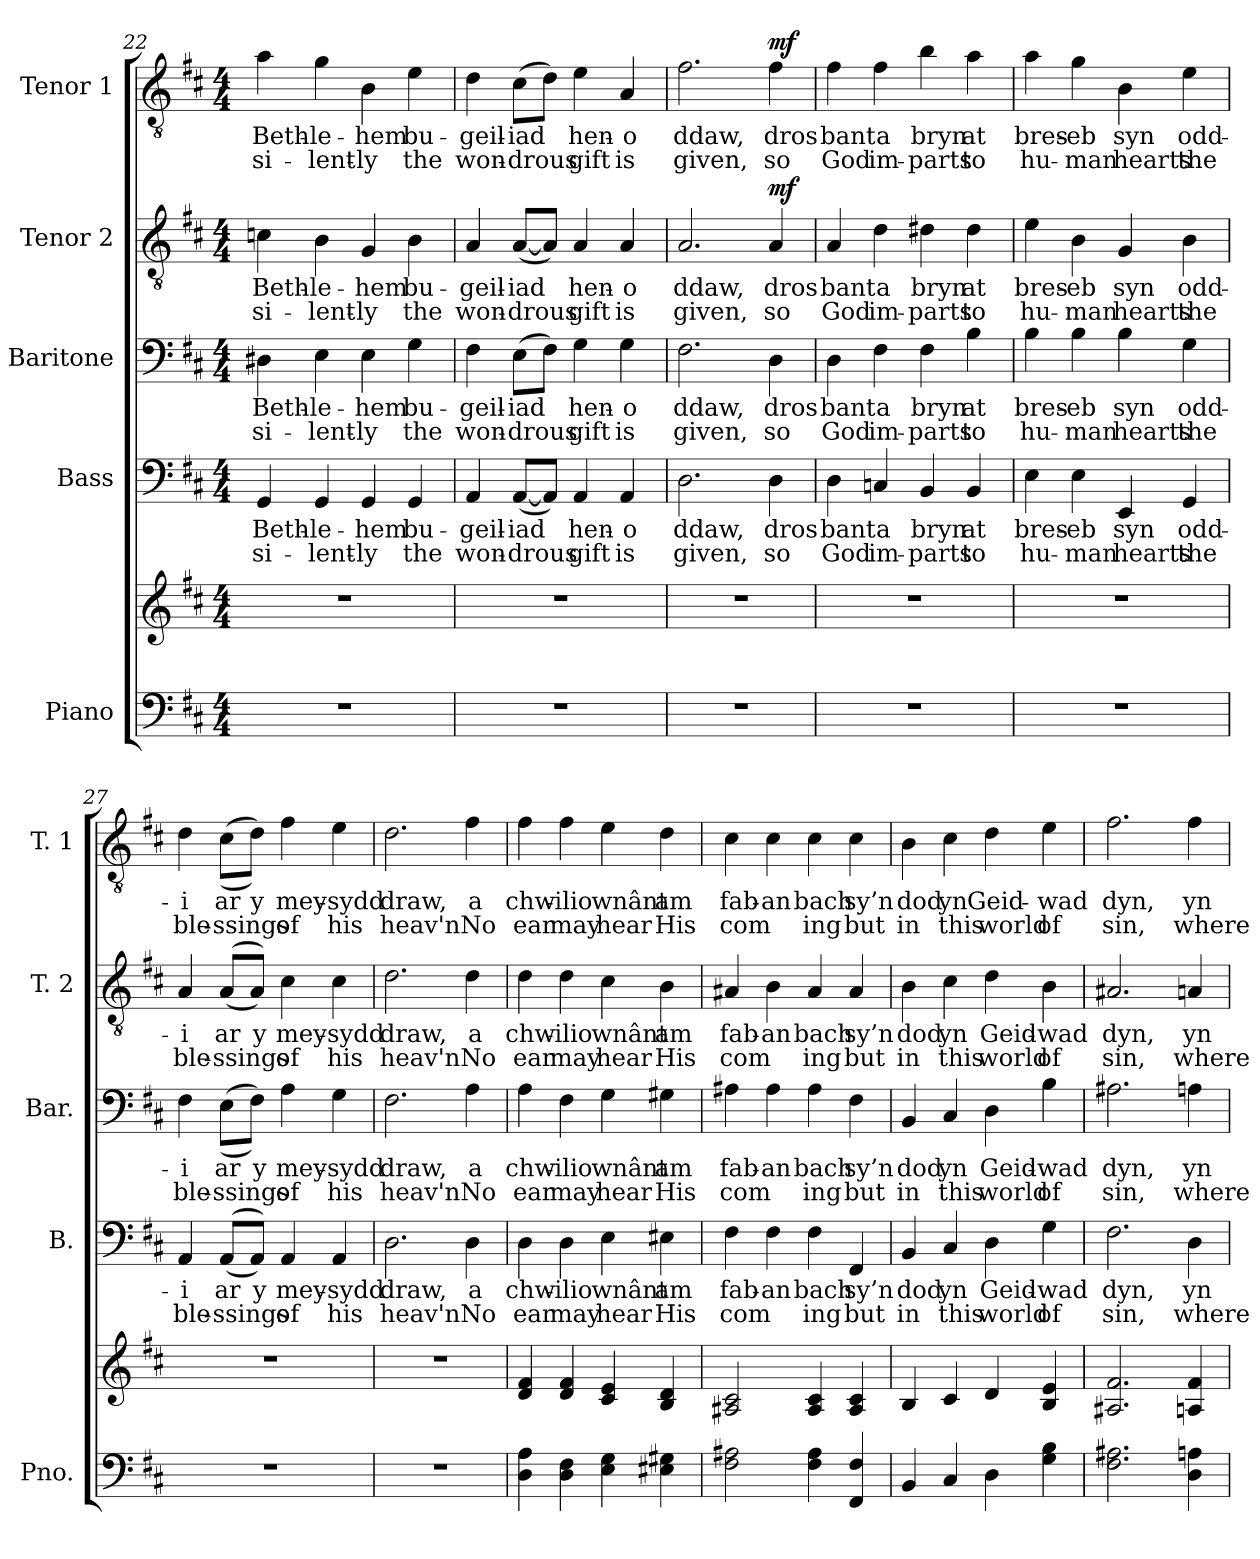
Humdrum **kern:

**kern	**kern	**kern	**text	**text	**kern	**text	**text	**kern	**text	**text	**dynam	**kern	**text	**text	**dynam
*part5	*part5	*part4	*part4	*part4	*part3	*part3	*part3	*part2	*part2	*part2	*part2	*part1	*part1	*part1	*part1
*staff6	*staff5	*staff4	*staff4	*staff4	*staff3	*staff3	*staff3	*staff2	*staff2	*staff2	*staff2	*staff1	*staff1	*staff1	*staff1
*I"Piano	*	*I"Bass	*	*	*I"Baritone	*	*	*I"Tenor 2	*	*	*	*I"Tenor 1	*	*	*
*I'Pno.	*	*I'B.	*	*	*I'Bar.	*	*	*I'T. 2	*	*	*	*I'T. 1	*	*	*
!!LO:PB:g=z
*clefF4	*clefG2	*clefF4	*	*	*clefF4	*	*	*clefGv2	*	*	*	*clefGv2	*	*	*
*k[f#c#]	*k[f#c#]	*k[f#c#]	*	*	*k[f#c#]	*	*	*k[f#c#]	*	*	*	*k[f#c#]	*	*	*
*M4/4	*M4/4	*M4/4	*	*	*M4/4	*	*	*M4/4	*	*	*	*M4/4	*	*	*
=22	=22	=22	=22	=22	=22	=22	=22	=22	=22	=22	=22	=22	=22	=22	=22
!	!	!	!LO:LY:b	!LO:LY:b	!	!LO:LY:b	!LO:LY:b	!	!LO:LY:b	!LO:LY:b	!	!	!LO:LY:b	!LO:LY:b	!
1r	1r	4GG/	Beth-	si-	4D#X\	Beth-	si-	4cn\	Beth-	si-	.	4a\	Beth-	si-	.
!	!	!	!LO:LY:b	!LO:LY:b	!	!LO:LY:b	!LO:LY:b	!	!LO:LY:b	!LO:LY:b	!	!	!LO:LY:b	!LO:LY:b	!
.	.	4GG/	-le-	-lent-	4E\	-le-	-lent-	4B\	-le-	-lent-	.	4g\	-le-	-lent-	.
!	!	!	!LO:LY:b	!LO:LY:b	!	!LO:LY:b	!LO:LY:b	!	!LO:LY:b	!LO:LY:b	!	!	!LO:LY:b	!LO:LY:b	!
.	.	4GG/	-hem	-ly	4E\	-hem	-ly	4G/	-hem	-ly	.	4B\	-hem	-ly	.
!	!	!	!LO:LY:b	!LO:LY:b	!	!LO:LY:b	!LO:LY:b	!	!LO:LY:b	!LO:LY:b	!	!	!LO:LY:b	!LO:LY:b	!
.	.	4GG/	bu-	the	4G\	bu-	the	4B\	bu-	the	.	4e\	bu-	the	.
=23	=23	=23	=23	=23	=23	=23	=23	=23	=23	=23	=23	=23	=23	=23	=23
!	!	!	!LO:LY:b	!LO:LY:b	!	!LO:LY:b	!LO:LY:b	!	!LO:LY:b	!LO:LY:b	!	!	!LO:LY:b	!LO:LY:b	!
1r	1r	4AA/	-geil-	won-	4F#\	-geil-	won-	4A/	-geil-	won-	.	4d\	-geil-	won-	.
!	!	!	!LO:LY:b	!LO:LY:b	!	!LO:LY:b	!LO:LY:b	!	!LO:LY:b	!LO:LY:b	!	!	!LO:LY:b	!LO:LY:b	!
.	.	([8AA/L	-iad	-drous	(8E\L	-iad	-drous	([8A/L	-iad	-drous	.	(8c#\L	-iad	-drous	.
.	.	8AA/J])	.	.	8F#\J)	.	.	8A/J])	.	.	.	8d\J)	.	.	.
!	!	!	!LO:LY:b	!LO:LY:b	!	!LO:LY:b	!LO:LY:b	!	!LO:LY:b	!LO:LY:b	!	!	!LO:LY:b	!LO:LY:b	!
.	.	4AA/	hen-	gift	4G\	hen-	gift	4A/	hen-	gift	.	4e\	hen-	gift	.
!	!	!	!LO:LY:b	!LO:LY:b	!	!LO:LY:b	!LO:LY:b	!	!LO:LY:b	!LO:LY:b	!	!	!LO:LY:b	!LO:LY:b	!
.	.	4AA/	-o	is	4G\	-o	is	4A/	-o	is	.	4A/	-o	is	.
=24	=24	=24	=24	=24	=24	=24	=24	=24	=24	=24	=24	=24	=24	=24	=24
!	!	!	!LO:LY:b	!LO:LY:b	!	!LO:LY:b	!LO:LY:b	!	!LO:LY:b	!LO:LY:b	!	!	!LO:LY:b	!LO:LY:b	!
1r	1r	2.D\	ddaw,	given,	2.F#\	ddaw,	given,	2.A/	ddaw,	given,	.	2.f#\	ddaw,	given,	.
!	!	!	!LO:LY:b	!LO:LY:b	!	!LO:LY:b	!LO:LY:b	!	!LO:LY:b	!LO:LY:b	!LO:DY:a	!	!LO:LY:b	!LO:LY:b	!LO:DY:a
.	.	4D\	dros	so	4D\	dros	so	4A/	dros	so	mf	4f#\	dros	so	mf
=25	=25	=25	=25	=25	=25	=25	=25	=25	=25	=25	=25	=25	=25	=25	=25
!	!	!	!LO:LY:b	!LO:LY:b	!	!LO:LY:b	!LO:LY:b	!	!LO:LY:b	!LO:LY:b	!	!	!LO:LY:b	!LO:LY:b	!
1r	1r	4D\	bant	God	4D\	bant	God	4A/	bant	God	.	4f#\	bant	God	.
!	!	!	!LO:LY:b	!LO:LY:b	!	!LO:LY:b	!LO:LY:b	!	!LO:LY:b	!LO:LY:b	!	!	!LO:LY:b	!LO:LY:b	!
.	.	4Cn/	a	im-	4F#\	a	im-	4d\	a	im-	.	4f#\	a	im-	.
!	!	!	!LO:LY:b	!LO:LY:b	!	!LO:LY:b	!LO:LY:b	!	!LO:LY:b	!LO:LY:b	!	!	!LO:LY:b	!LO:LY:b	!
.	.	4BB/	bryn	-parts	4F#\	bryn	-parts	4d#X\	bryn	-parts	.	4b\	bryn	-parts	.
!	!	!	!LO:LY:b	!LO:LY:b	!	!LO:LY:b	!LO:LY:b	!	!LO:LY:b	!LO:LY:b	!	!	!LO:LY:b	!LO:LY:b	!
.	.	4BB/	at	to	4B\	at	to	4d#\	at	to	.	4a\	at	to	.
=26	=26	=26	=26	=26	=26	=26	=26	=26	=26	=26	=26	=26	=26	=26	=26
!	!	!	!LO:LY:b	!LO:LY:b	!	!LO:LY:b	!LO:LY:b	!	!LO:LY:b	!LO:LY:b	!	!	!LO:LY:b	!LO:LY:b	!
1r	1r	4E\	bres-	hu-	4B\	bres-	hu-	4e\	bres-	hu-	.	4a\	bres-	hu-	.
!	!	!	!LO:LY:b	!LO:LY:b	!	!LO:LY:b	!LO:LY:b	!	!LO:LY:b	!LO:LY:b	!	!	!LO:LY:b	!LO:LY:b	!
.	.	4E\	-eb	-man	4B\	-eb	-man	4B\	-eb	-man	.	4g\	-eb	-man	.
!	!	!	!LO:LY:b	!LO:LY:b	!	!LO:LY:b	!LO:LY:b	!	!LO:LY:b	!LO:LY:b	!	!	!LO:LY:b	!LO:LY:b	!
.	.	4EE/	syn	hearts	4B\	syn	hearts	4G/	syn	hearts	.	4B\	syn	hearts	.
!	!	!	!LO:LY:b	!LO:LY:b	!	!LO:LY:b	!LO:LY:b	!	!LO:LY:b	!LO:LY:b	!	!	!LO:LY:b	!LO:LY:b	!
.	.	4GG/	odd-	the	4G\	odd-	the	4B\	odd-	the	.	4e\	odd-	the	.
!!LO:LB:g=z
=27	=27	=27	=27	=27	=27	=27	=27	=27	=27	=27	=27	=27	=27	=27	=27
!	!	!	!LO:LY:b	!LO:LY:b	!	!LO:LY:b	!LO:LY:b	!	!LO:LY:b	!LO:LY:b	!	!	!LO:LY:b	!LO:LY:b	!
1r	1r	4AA/	-i	ble-	4F#\	-i	ble-	4A/	-i	ble-	.	4d\	-i	ble-	.
!	!	!	!LO:LY:b	!LO:LY:b	!	!LO:LY:b	!LO:LY:b	!	!LO:LY:b	!LO:LY:b	!	!	!LO:LY:b	!LO:LY:b	!
.	.	((8AA/L	ar	-ssings	((8E\L	ar	-ssings	((8A/L	ar	-ssings	.	((8c#\L	ar	-ssings	.
!	!	!	!LO:LY:b	!	!	!LO:LY:b	!	!	!LO:LY:b	!	!	!	!LO:LY:b	!	!
.	.	8AA/J))	y	.	8F#\J))	y	.	8A/J))	y	.	.	8d\J))	y	.	.
!	!	!	!LO:LY:b	!LO:LY:b	!	!LO:LY:b	!LO:LY:b	!	!LO:LY:b	!LO:LY:b	!	!	!LO:LY:b	!LO:LY:b	!
.	.	4AA/	mey-	of	4A\	mey-	of	4c#\	mey-	of	.	4f#\	mey-	of	.
!	!	!	!LO:LY:b	!LO:LY:b	!	!LO:LY:b	!LO:LY:b	!	!LO:LY:b	!LO:LY:b	!	!	!LO:LY:b	!LO:LY:b	!
.	.	4AA/	-sydd	his	4G\	-sydd	his	4c#\	-sydd	his	.	4e\	-sydd	his	.
=28	=28	=28	=28	=28	=28	=28	=28	=28	=28	=28	=28	=28	=28	=28	=28
!	!	!	!LO:LY:b	!LO:LY:b	!	!LO:LY:b	!LO:LY:b	!	!LO:LY:b	!LO:LY:b	!	!	!LO:LY:b	!LO:LY:b	!
1r	1r	2.D\	draw,	heav'n	2.F#\	draw,	heav'n	2.d\	draw,	heav'n	.	2.d\	draw,	heav'n	.
!	!	!	!LO:LY:b	!LO:LY:b	!	!LO:LY:b	!LO:LY:b	!	!LO:LY:b	!LO:LY:b	!	!	!LO:LY:b	!LO:LY:b	!
.	.	4D\	a	No	4A\	a	No	4d\	a	No	.	4f#\	a	No	.
=29	=29	=29	=29	=29	=29	=29	=29	=29	=29	=29	=29	=29	=29	=29	=29
!	!	!	!LO:LY:b	!LO:LY:b	!	!LO:LY:b	!LO:LY:b	!	!LO:LY:b	!LO:LY:b	!	!	!LO:LY:b	!LO:LY:b	!
4D\ 4A\	4d/ 4f#/	4D\	chw-	ear	4A\	chw-	ear	4d\	chw-	ear	.	4f#\	chw-	ear	.
!	!	!	!LO:LY:b	!LO:LY:b	!	!LO:LY:b	!LO:LY:b	!	!LO:LY:b	!LO:LY:b	!	!	!LO:LY:b	!LO:LY:b	!
4D\ 4F#\	4d/ 4f#/	4D\	-ilio	may	4F#\	-ilio	may	4d\	-ilio	may	.	4f#\	-ilio	may	.
!	!	!	!LO:LY:b	!LO:LY:b	!	!LO:LY:b	!LO:LY:b	!	!LO:LY:b	!LO:LY:b	!	!	!LO:LY:b	!LO:LY:b	!
4E\ 4G\	4c#/ 4e/	4E\	wnânt	hear	4G\	wnânt	hear	4c#\	wnânt	hear	.	4e\	wnânt	hear	.
!	!	!	!LO:LY:b	!LO:LY:b	!	!LO:LY:b	!LO:LY:b	!	!LO:LY:b	!LO:LY:b	!	!	!LO:LY:b	!LO:LY:b	!
4E#X\ 4G#X\	4B/ 4d/	4E#X\	am	His	4G#X\	am	His	4B\	am	His	.	4d\	am	His	.
=30	=30	=30	=30	=30	=30	=30	=30	=30	=30	=30	=30	=30	=30	=30	=30
!	!	!	!LO:LY:b	!LO:LY:b	!	!LO:LY:b	!LO:LY:b	!	!LO:LY:b	!LO:LY:b	!	!	!LO:LY:b	!LO:LY:b	!
2F#\ 2A#X\	2A#X/ 2c#/	4F#\	fab-	com	4A#X\	fab-	com	4A#X/	fab-	com	.	4c#\	fab-	com	.
!	!	!	!LO:LY:b	!	!	!LO:LY:b	!	!	!LO:LY:b	!	!	!	!LO:LY:b	!	!
.	.	4F#\	-an	.	4A#\	-an	.	4B\	-an	.	.	4c#\	-an	.	.
!	!	!	!LO:LY:b	!LO:LY:b	!	!LO:LY:b	!LO:LY:b	!	!LO:LY:b	!LO:LY:b	!	!	!LO:LY:b	!LO:LY:b	!
4F#\ 4A#\	4A#/ 4c#/	4F#\	bach	ing	4A#\	bach	ing	4A#/	bach	ing	.	4c#\	bach	ing	.
!	!	!	!LO:LY:b	!LO:LY:b	!	!LO:LY:b	!LO:LY:b	!	!LO:LY:b	!LO:LY:b	!	!	!LO:LY:b	!LO:LY:b	!
4FF#/ 4F#/	4A#/ 4c#/	4FF#/	sy’n	but	4F#\	sy’n	but	4A#/	sy’n	but	.	4c#\	sy’n	but	.
=31	=31	=31	=31	=31	=31	=31	=31	=31	=31	=31	=31	=31	=31	=31	=31
!	!	!	!LO:LY:b	!LO:LY:b	!	!LO:LY:b	!LO:LY:b	!	!LO:LY:b	!LO:LY:b	!	!	!LO:LY:b	!LO:LY:b	!
4BB/	4B/	4BB/	dod	in	4BB/	dod	in	4B\	dod	in	.	4B\	dod	in	.
!	!	!	!LO:LY:b	!LO:LY:b	!	!LO:LY:b	!LO:LY:b	!	!LO:LY:b	!LO:LY:b	!	!	!LO:LY:b	!LO:LY:b	!
4C#/	4c#/	4C#/	yn	this	4C#/	yn	this	4c#\	yn	this	.	4c#\	yn	this	.
!	!	!	!LO:LY:b	!LO:LY:b	!	!LO:LY:b	!LO:LY:b	!	!LO:LY:b	!LO:LY:b	!	!	!LO:LY:b	!LO:LY:b	!
4D\	4d/	4D\	Geid-	world	4D\	Geid-	world	4d\	Geid-	world	.	4d\	Geid-	world	.
!	!	!	!LO:LY:b	!LO:LY:b	!	!LO:LY:b	!LO:LY:b	!	!LO:LY:b	!LO:LY:b	!	!	!LO:LY:b	!LO:LY:b	!
4G\ 4B\	4B/ 4e/	4G\	-wad	of	4B\	-wad	of	4B\	-wad	of	.	4e\	-wad	of	.
!!LO:PB:g=z
=32	=32	=32	=32	=32	=32	=32	=32	=32	=32	=32	=32	=32	=32	=32	=32
!	!	!	!LO:LY:b	!LO:LY:b	!	!LO:LY:b	!LO:LY:b	!	!LO:LY:b	!LO:LY:b	!	!	!LO:LY:b	!LO:LY:b	!
2.F#\ 2.A#X\	2.A#X/ 2.f#/	2.F#\	dyn,	sin,	2.A#X\	dyn,	sin,	2.A#X/	dyn,	sin,	.	2.f#\	dyn,	sin,	.
!	!	!	!LO:LY:b	!LO:LY:b	!	!LO:LY:b	!LO:LY:b	!	!LO:LY:b	!LO:LY:b	!	!	!LO:LY:b	!LO:LY:b	!
4D\ 4An\	4An/ 4f#/	4D\	yn	where	4An\	yn	where	4An/	yn	where	.	4f#\	yn	where	.
=	=	=	=	=	=	=	=	=	=	=	=	=	=	=	=
*-	*-	*-	*-	*-	*-	*-	*-	*-	*-	*-	*-	*-	*-	*-	*-
